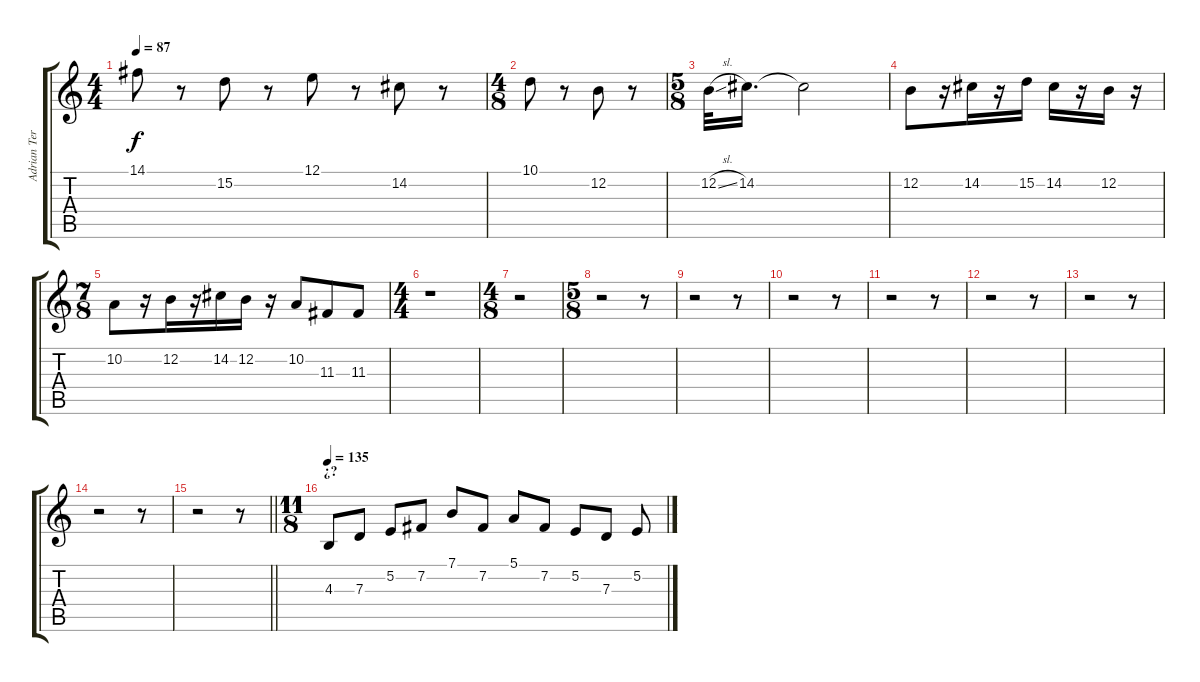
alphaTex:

\track ("Adrian Terrazas Gonzales" "Adrian Ter") {instrument tenorsax}
\staff {score tabs}
\tuning (E4 B3 G3 D3 A2 E2) {hide}
\ts (4 4)
\tempo 87
\clef g2
\ks c
14.1.8{dy f} r.8 15.2.8 r.8 12.1.8 r.8 14.2.8 r.8 |
\ts (4 8)
10.1.8 r.8 12.2.8 r.8 |
\ts (5 8)
12.2{sl}.32 14.2.16{d} 14.2{t}.2 |
12.2.8 r.16 14.2.16 r.16 15.2.16 14.2.16 r.16 12.2.16 r.16 |
\ts (7 8)
10.2.8 r.16 12.2.16 r.16 14.2.16 12.2.16 r.16 10.2.8 11.3.8 11.3.8 |
\ts (4 4)
r.1 |
\ts (4 8)
r.2 |
\ts (5 8)
r.2 r.8 |
r.2 r.8 |
r.2 r.8 |
r.2 r.8 |
r.2 r.8 |
r.2 r.8 |
r.2 r.8 |
\barLineRight lightlight
r.2 r.8 |
\ts (11 8)
\section ("" "¿?")
\tempo 135
4.3.8 7.3.8 5.2.8 7.2.8 7.1.8 7.2.8 5.1.8 7.2.8 5.2.8 7.3.8 5.2.8
